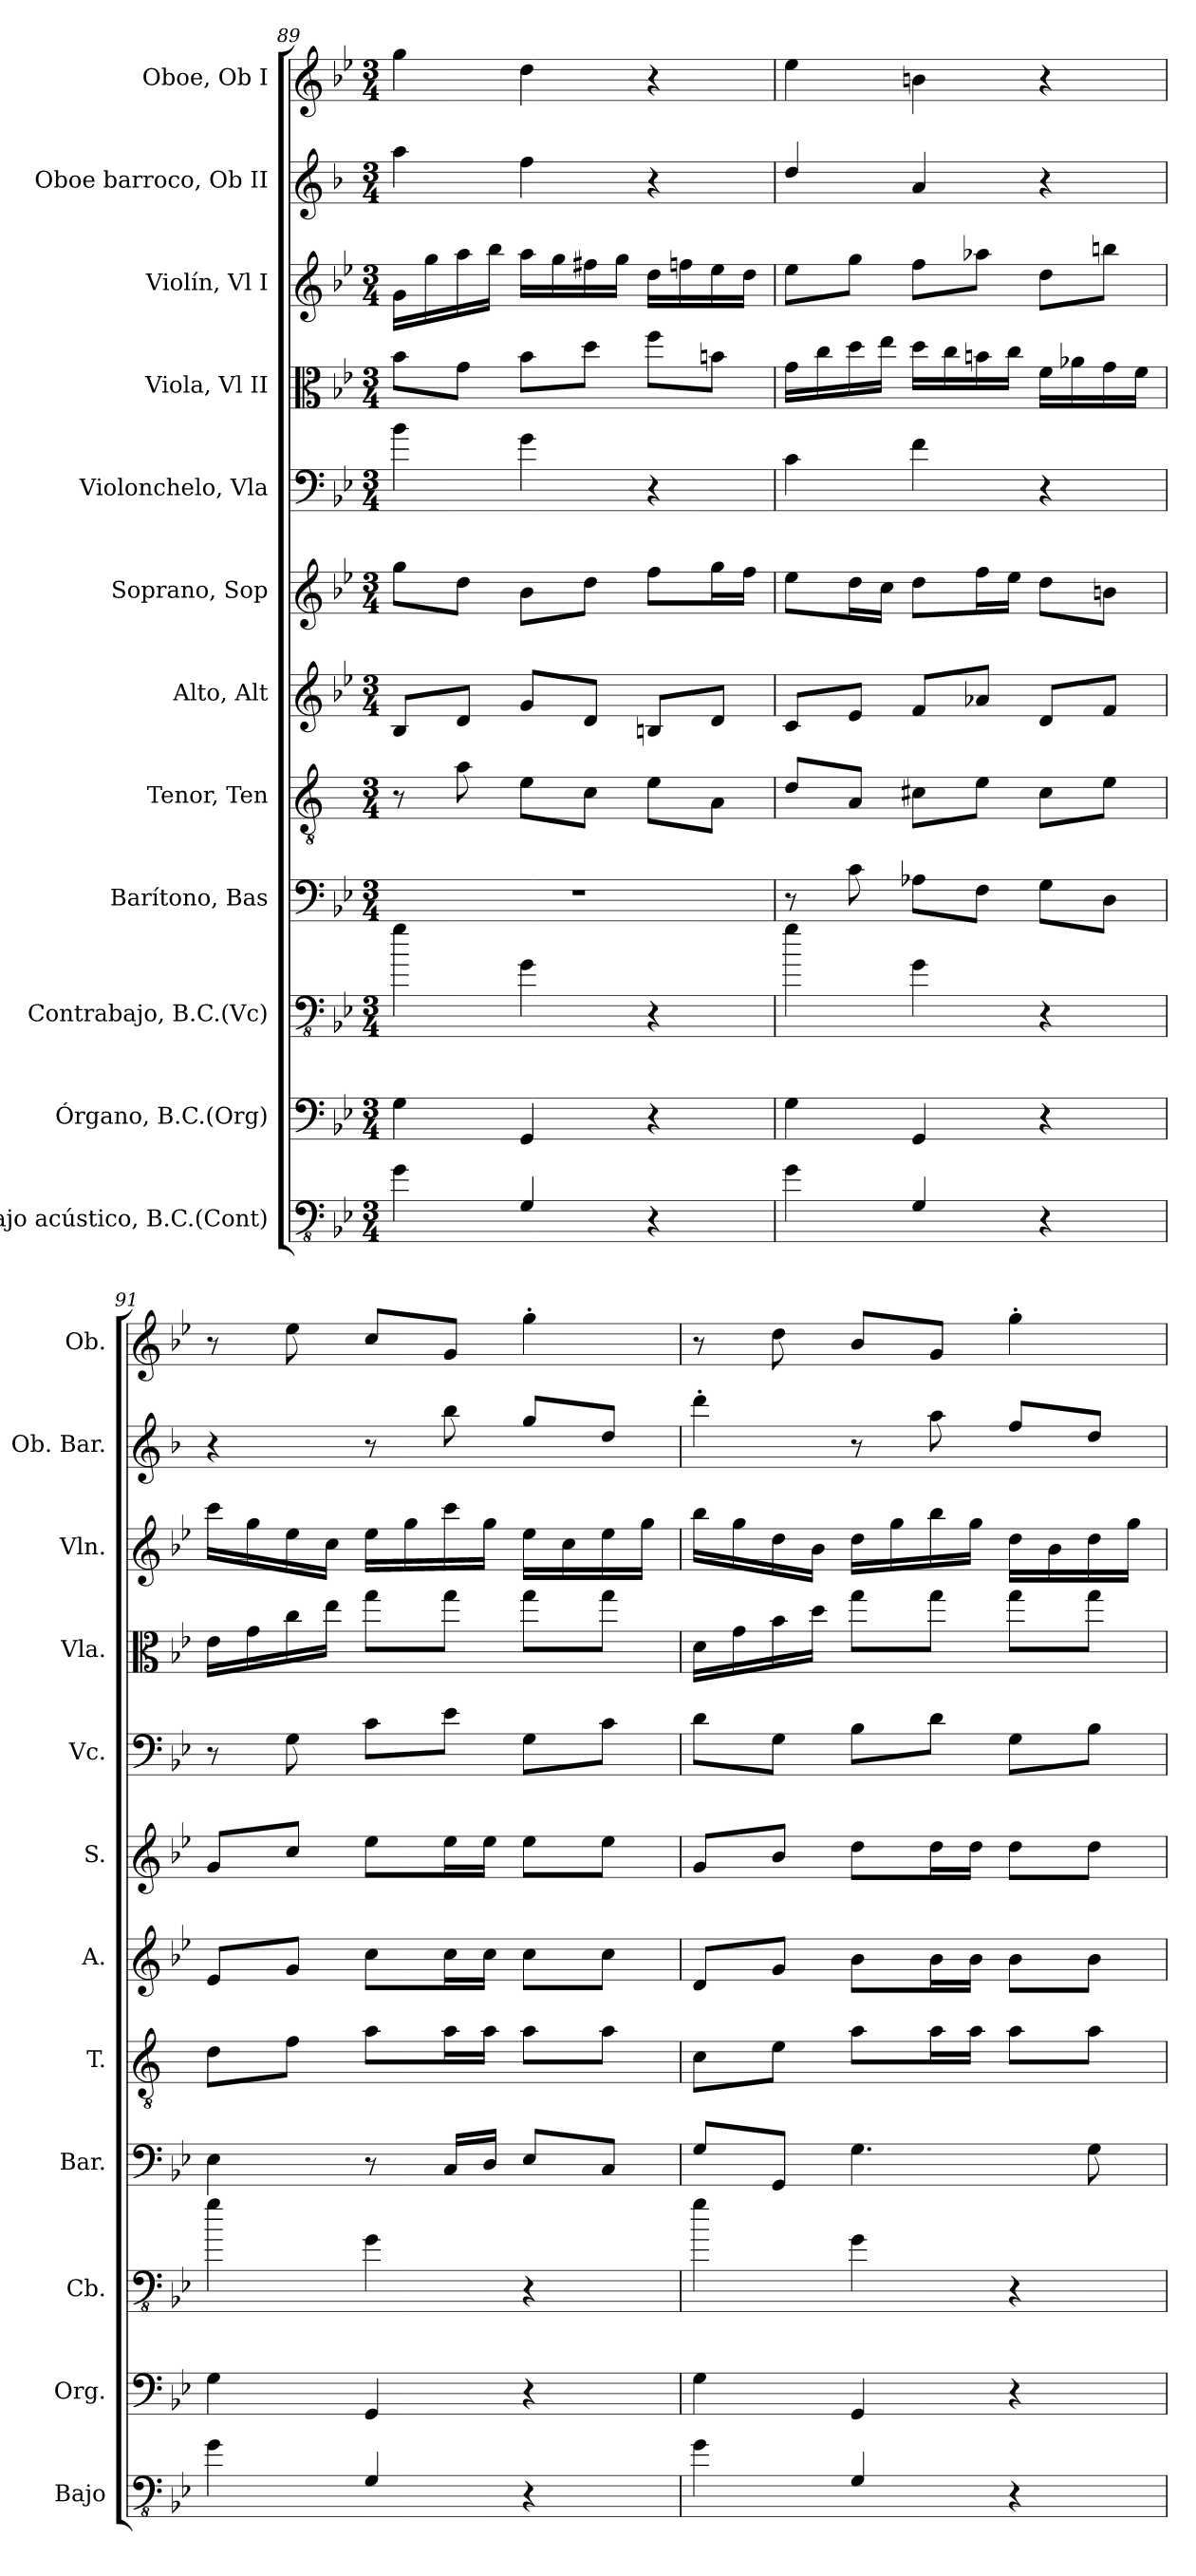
**kern	**kern	**kern	**kern	**kern	**kern	**kern	**kern	**kern	**kern	**kern	**kern
*part12	*part11	*part10	*part9	*part8	*part7	*part6	*part5	*part4	*part3	*part2	*part1
*staff12	*staff11	*staff10	*staff9	*staff8	*staff7	*staff6	*staff5	*staff4	*staff3	*staff2	*staff1
*I"Bajo acústico, B.C.(Cont)	*I"Órgano, B.C.(Org)	*I"Contrabajo, B.C.(Vc)	*I"Barítono, Bas	*I"Tenor, Ten	*I"Alto, Alt	*I"Soprano, Sop	*I"Violonchelo, Vla	*I"Viola, Vl II	*I"Violín, Vl I	*I"Oboe barroco, Ob II	*I"Oboe, Ob I
*I'Bajo	*I'Org.	*I'Cb.	*I'Bar.	*I'T.	*I'A.	*I'S.	*I'Vc.	*I'Vla.	*I'Vln.	*I'Ob. Bar.	*I'Ob.
*clefFv4	*clefF4	*clefFv4	*clefF4	*clefGv2	*clefG2	*clefG2	*clefF4	*clefC3	*clefG2	*clefG2	*clefG2
*ITrd7c12	*	*ITrd7c12	*	*ITrd1c2	*	*	*	*	*	*ITrd4c7	*
*k[b-e-]	*k[b-e-]	*k[b-e-]	*k[b-e-]	*k[b-e-]	*k[b-e-]	*k[b-e-]	*k[b-e-]	*k[b-e-]	*k[b-e-]	*k[b-e-]	*k[b-e-]
*M3/4	*M3/4	*M3/4	*M3/4	*M3/4	*M3/4	*M3/4	*M3/4	*M3/4	*M3/4	*M3/4	*M3/4
=89	=89	=89	=89	=89	=89	=89	=89	=89	=89	=89	=89
4GG\	4G\	4G\	2.r	8r	8B-/L	8gg\L	4b-\	8b-\L	16g\LL	4dd\	4gg\
.	.	.	.	.	.	.	.	.	16gg\	.	.
.	.	.	.	8g\	8d/J	8dd\J	.	8g\J	16aa\	.	.
.	.	.	.	.	.	.	.	.	16bb-\JJ	.	.
4GGG/	4GG/	4GG\	.	8d\L	8g/L	8b-\L	4g\	8b-\L	16aa\LL	4b-\	4dd\
.	.	.	.	.	.	.	.	.	16gg\	.	.
.	.	.	.	8B-\J	8d/J	8dd\J	.	8dd\J	16ff#X\	.	.
.	.	.	.	.	.	.	.	.	16gg\JJ	.	.
4r	4r	4r	.	8d\L	8Bn/L	8ff\L	4r	8ff\L	16dd\LL	4r	4r
.	.	.	.	.	.	.	.	.	16ffn\	.	.
.	.	.	.	8G\J	8d/J	16gg\L	.	8bn\J	16ee-\	.	.
.	.	.	.	.	.	16ff\JJ	.	.	16dd\JJ	.	.
!!LO:PB:g=z
=90	=90	=90	=90	=90	=90	=90	=90	=90	=90	=90	=90
4GG\	4G\	4G\	8r	8c/L	8c/L	8ee-\L	4c\	16g\LL	8ee-\L	4g/	4ee-\
.	.	.	.	.	.	.	.	16cc\	.	.	.
.	.	.	8c\	8G/J	8e-/J	16dd\L	.	16dd\	8gg\J	.	.
.	.	.	.	.	.	16cc\JJ	.	16ee-\JJ	.	.	.
4GGG/	4GG/	4GG\	8A-X\L	8Bn\L	8f/L	8dd\L	4f\	16dd\LL	8ff\L	4d/	4bn\
.	.	.	.	.	.	.	.	16cc\	.	.	.
.	.	.	8F\J	8d\J	8a-X/J	16ff\L	.	16bn\	8aa-X\J	.	.
.	.	.	.	.	.	16ee-\JJ	.	16cc\JJ	.	.	.
4r	4r	4r	8G\L	8B\L	8d/L	8dd\L	4r	16f\LL	8dd\L	4r	4r
.	.	.	.	.	.	.	.	16a-X\	.	.	.
.	.	.	8D\J	8d\J	8f/J	8bn\J	.	16g\	8bbn\J	.	.
.	.	.	.	.	.	.	.	16f\JJ	.	.	.
=91	=91	=91	=91	=91	=91	=91	=91	=91	=91	=91	=91
4GG\	4G\	4G\	4E-\	8c\L	8e-/L	8g/L	8r	16e-\LL	16ccc\LL	4r	8r
.	.	.	.	.	.	.	.	16g\	16gg\	.	.
.	.	.	.	8e-\J	8g/J	8cc/J	8G\	16cc\	16ee-\	.	8ee-\
.	.	.	.	.	.	.	.	16ee-\JJ	16cc\JJ	.	.
4GGG/	4GG/	4GG\	8r	8g\L	8cc\L	8ee-\L	8c\L	8gg\L	16ee-\LL	8r	8cc/L
.	.	.	.	.	.	.	.	.	16gg\	.	.
.	.	.	16C/LL	16g\L	16cc\L	16ee-\L	8e-\J	8gg\J	16ccc\	8ee-\	8g/J
.	.	.	16D/JJ	16g\JJ	16cc\JJ	16ee-\JJ	.	.	16gg\JJ	.	.
4r	4r	4r	8E-/L	8g\L	8cc\L	8ee-\L	8G\L	8gg\L	16ee-\LL	8cc/L	4gg'\
.	.	.	.	.	.	.	.	.	16cc\	.	.
.	.	.	8C/J	8g\J	8cc\J	8ee-\J	8c\J	8gg\J	16ee-\	8g/J	.
.	.	.	.	.	.	.	.	.	16gg\JJ	.	.
=92	=92	=92	=92	=92	=92	=92	=92	=92	=92	=92	=92
4GG\	4G\	4G\	8G/L	8B-\L	8d/L	8g/L	8d\L	16d\LL	16bb-\LL	4gg'\	8r
.	.	.	.	.	.	.	.	16g\	16gg\	.	.
.	.	.	8GG/J	8d\J	8g/J	8b-/J	8G\J	16b-\	16dd\	.	8dd\
.	.	.	.	.	.	.	.	16dd\JJ	16b-\JJ	.	.
4GGG/	4GG/	4GG\	4.G\	8g\L	8b-\L	8dd\L	8B-\L	8gg\L	16dd\LL	8r	8b-/L
.	.	.	.	.	.	.	.	.	16gg\	.	.
.	.	.	.	16g\L	16b-\L	16dd\L	8d\J	8gg\J	16bb-\	8dd\	8g/J
.	.	.	.	16g\JJ	16b-\JJ	16dd\JJ	.	.	16gg\JJ	.	.
4r	4r	4r	.	8g\L	8b-\L	8dd\L	8G\L	8gg\L	16dd\LL	8b-/L	4gg'\
.	.	.	.	.	.	.	.	.	16b-\	.	.
.	.	.	8G\	8g\J	8b-\J	8dd\J	8B-\J	8gg\J	16dd\	8g/J	.
.	.	.	.	.	.	.	.	.	16gg\JJ	.	.
=	=	=	=	=	=	=	=	=	=	=	=
*-	*-	*-	*-	*-	*-	*-	*-	*-	*-	*-	*-
